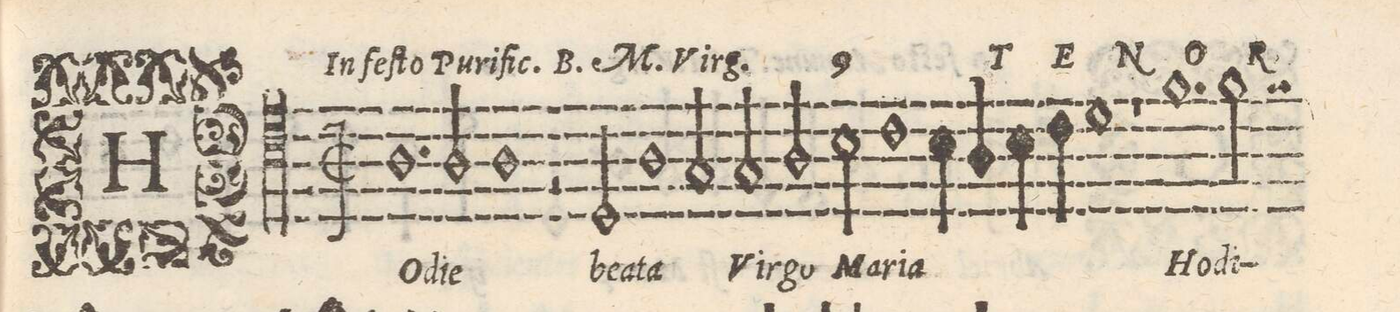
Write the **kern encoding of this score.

**kern	**text
*I"TENOR	*
*clefC4	*
*k[]	*
*met(C|)	*
*M2/1	*
1.A	HO-
2A/	-di-
=2-	=2-
1A	-e
2r	.
2D/	be-
=3-	=3-
1A	-a-
2G/	-ta
2G/	Vir-
=4-	=4-
2A/	-go
2B\	Ma-
1c	-ri-
=5-	=5-
4B\	-a
4A/	.
4B\	.
4c\	.
1d	.
=6-	=6-
1r	.
1.f	Ho-
=7-	=7-
2f\	-di-
*custos:f	*
*-	*-
